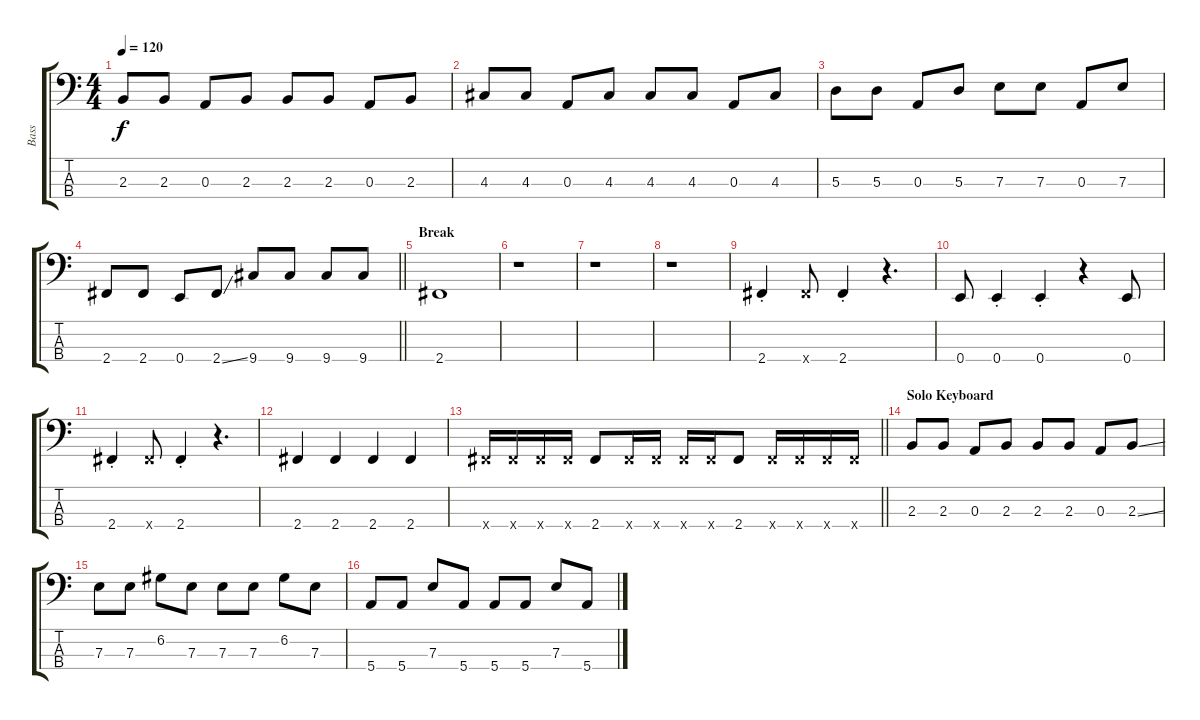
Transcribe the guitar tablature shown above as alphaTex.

\track ("Bass" "Bass") {instrument electricbassfinger}
\staff {score tabs}
\tuning (G2 D2 A1 E1) {hide}
\ts (4 4)
\tempo 120
\clef f4
\ks c
2.3.8{dy f} 2.3.8 0.3.8 2.3.8 2.3.8 2.3.8 0.3.8 2.3.8 |
4.3.8 4.3.8 0.3.8 4.3.8 4.3.8 4.3.8 0.3.8 4.3.8 |
5.3.8 5.3.8 0.3.8 5.3.8 7.3.8 7.3.8 0.3.8 7.3.8 |
\barLineRight lightlight
2.4.8 2.4.8 0.4.8 2.4{ss}.8 9.4.8 9.4.8 9.4.8 9.4.8 |
\section ("" "Break")
2.4.1{volume 12} |
r.1 |
r.1 |
r.1 |
2.4{st}.4{volume 15} 2.4{x}.8 2.4{st}.4 r.4{d} |
0.4.8 0.4{st}.4 0.4{st}.4 r.4 0.4.8 |
2.4{st}.4 2.4{x}.8 2.4{st}.4 r.4{d} |
2.4.4 2.4.4 2.4.4 2.4.4 |
\barLineRight lightlight
2.4{x}.16 2.4{x}.16 2.4{x}.16 2.4{x}.16 2.4.8 2.4{x}.16 2.4{x}.16 2.4{x}.16 2.4{x}.16 2.4.8 2.4{x}.16 2.4{x}.16 2.4{x}.16 2.4{x}.16 |
\section ("" "Solo Keyboard")
2.3.8 2.3.8 0.3.8 2.3.8 2.3.8 2.3.8 0.3.8 2.3{ss}.8 |
7.3.8 7.3.8 6.2.8 7.3.8 7.3.8 7.3.8 6.2.8 7.3.8 |
5.4.8 5.4.8 7.3.8 5.4.8 5.4.8 5.4.8 7.3.8 5.4.8
